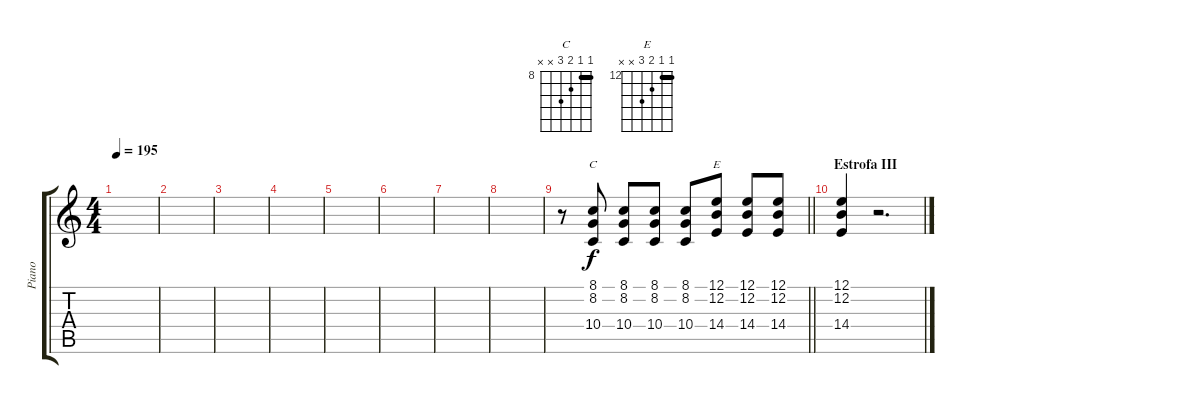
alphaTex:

\track ("Piano" "Piano") {instrument electricpiano2}
\staff {score tabs}
\tuning (E4 B3 G3 D3 A2 E2) {hide}
\chord ("C" 8 8 9 10 x x) {firstfret 8 barre 8}
\chord ("E" 12 12 13 14 x x) {firstfret 12 barre 12}
\ts (4 4)
\tempo 195
\clef g2
\ks c
|
|
|
|
|
|
|
|
\barLineRight lightlight
r.8 (8.1 8.2 10.4).8{ch "C"} (8.1 8.2 10.4).8 (8.1 8.2 10.4).8 (8.1 8.2 10.4).8 (12.1 12.2 14.4).8{ch "E"} (12.1 12.2 14.4).8 (12.1 12.2 14.4).8 |
\section ("" "Estrofa III")
(12.1 12.2 14.4).4 r.2{d}
